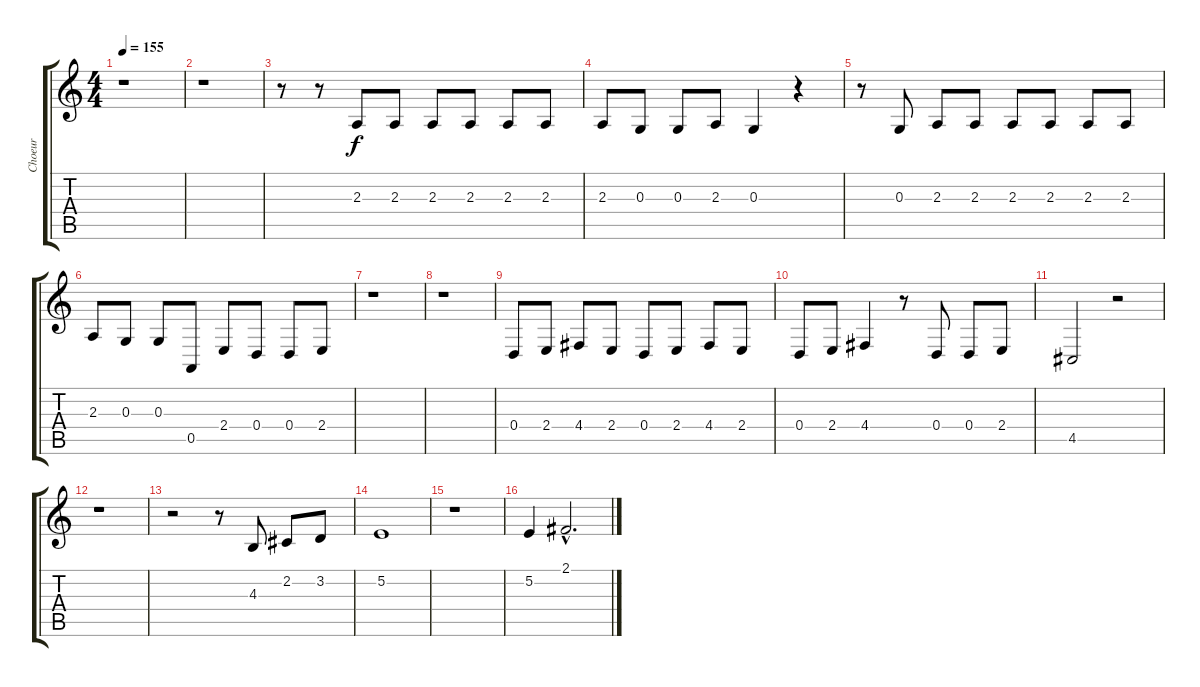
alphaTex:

\track ("Choeur" "Choeur") {instrument electricpiano2}
\staff {score tabs}
\tuning (E4 B3 G3 D3 A2 E2) {hide}
\ts (4 4)
\tempo 155
\clef g2
\ks c
r.1{dy f} |
r.1 |
r.8 r.8 2.3.8 2.3.8 2.3.8 2.3.8 2.3.8 2.3.8 |
2.3.8 0.3.8 0.3.8 2.3.8 0.3.4 r.4 |
r.8 0.3.8 2.3.8 2.3.8 2.3.8 2.3.8 2.3.8 2.3.8 |
2.3.8 0.3.8 0.3.8 0.5.8 2.4.8 0.4.8 0.4.8 2.4.8 |
r.1 |
r.1 |
0.4.8 2.4.8 4.4.8 2.4.8 0.4.8 2.4.8 4.4.8 2.4.8 |
0.4.8 2.4.8 4.4.4 r.8 0.4.8 0.4.8 2.4.8 |
4.5.2 r.2 |
r.1 |
r.2 r.8 4.3.8 2.2.8 3.2.8 |
5.2.1 |
r.1 |
5.2.4 2.1{hac}.2{d}
